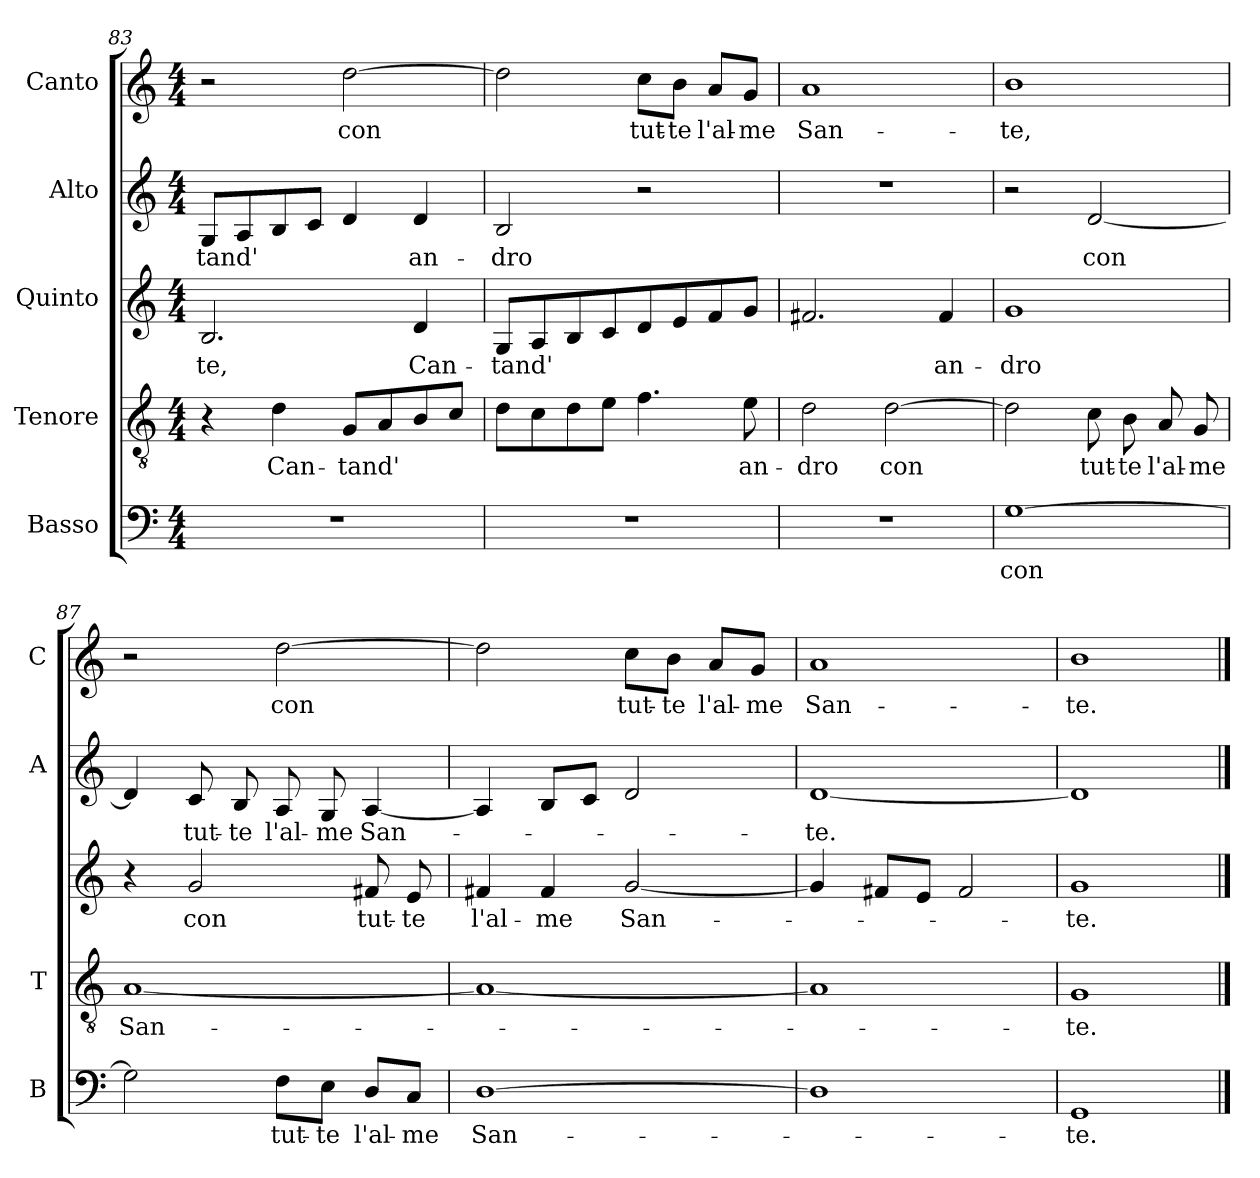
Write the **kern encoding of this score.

**kern	**text	**kern	**text	**kern	**text	**kern	**text	**kern	**text
*part5	*part5	*part4	*part4	*part3	*part3	*part2	*part2	*part1	*part1
*staff5	*staff5	*staff4	*staff4	*staff3	*staff3	*staff2	*staff2	*staff1	*staff1
*I"Basso	*	*I"Tenore	*	*I"Quinto	*	*I"Alto	*	*I"Canto	*
*I'B	*	*I'T	*	*	*	*I'A	*	*I'C	*
*clefF4	*	*clefGv2	*	*clefG2	*	*clefG2	*	*clefG2	*
*k[]	*	*k[]	*	*k[]	*	*k[]	*	*k[]	*
*C:	*	*C:	*	*C:	*	*C:	*	*C:	*
*M4/4	*	*M4/4	*	*M4/4	*	*M4/4	*	*M4/4	*
=83	=83	=83	=83	=83	=83	=83	=83	=83	=83
!	!	!	!	!	!LO:LY:b	!	!LO:LY:b	!	!
1r	.	4r	.	2.B/	-te,	8G/L	-tand'	2r	.
.	.	.	.	.	.	8A/	.	.	.
!	!	!	!LO:LY:b	!	!	!	!	!	!
.	.	4d\	Can-	.	.	8B/	.	.	.
.	.	.	.	.	.	8c/J	.	.	.
!	!	!	!LO:LY:b	!	!	!	!	!	!LO:LY:b
.	.	8G/L	-tand'	.	.	4d/	.	[2dd\	con
.	.	8A/	.	.	.	.	.	.	.
!	!	!	!	!	!LO:LY:b	!	!LO:LY:b	!	!
.	.	8B/	.	4d/	Can-	4d/	an-	.	.
.	.	8c/J	.	.	.	.	.	.	.
=84	=84	=84	=84	=84	=84	=84	=84	=84	=84
!	!	!	!	!	!LO:LY:b	!	!LO:LY:b	!	!
1r	.	8d\L	.	8G/L	-tand'	2B/	-dro	2dd\]	.
.	.	8c\	.	8A/	.	.	.	.	.
.	.	8d\	.	8B/	.	.	.	.	.
.	.	8e\J	.	8c/	.	.	.	.	.
!	!	!	!	!	!	!	!	!	!LO:LY:b
.	.	4.f\	.	8d/	.	2r	.	8cc\L	tut-
!	!	!	!	!	!	!	!	!	!LO:LY:b
.	.	.	.	8e/	.	.	.	8b\J	-te
!	!	!	!	!	!	!	!	!	!LO:LY:b
.	.	.	.	8f/	.	.	.	8a/L	l'al-
!	!	!	!LO:LY:b	!	!	!	!	!	!LO:LY:b
.	.	8e\	an-	8g/J	.	.	.	8g/J	-me
=85	=85	=85	=85	=85	=85	=85	=85	=85	=85
!	!	!	!LO:LY:b	!	!	!	!	!	!LO:LY:b
1r	.	2d\	-dro	2.f#X/	.	1r	.	1a	San-
!	!	!	!LO:LY:b	!	!	!	!	!	!
.	.	[2d\	con	.	.	.	.	.	.
!	!	!	!	!	!LO:LY:b	!	!	!	!
.	.	.	.	4f#/	an-	.	.	.	.
!!LO:LB:g=z
=86	=86	=86	=86	=86	=86	=86	=86	=86	=86
!	!LO:LY:b	!	!	!	!LO:LY:b	!	!	!	!LO:LY:b
[1G	con	2d\]	.	1g	-dro	2r	.	1b	-te,
!	!	!	!LO:LY:b	!	!	!	!LO:LY:b	!	!
.	.	8c\	tut-	.	.	[2d/	con	.	.
!	!	!	!LO:LY:b	!	!	!	!	!	!
.	.	8B\	-te	.	.	.	.	.	.
!	!	!	!LO:LY:b	!	!	!	!	!	!
.	.	8A/	l'al-	.	.	.	.	.	.
!	!	!	!LO:LY:b	!	!	!	!	!	!
.	.	8G/	-me	.	.	.	.	.	.
=87	=87	=87	=87	=87	=87	=87	=87	=87	=87
!	!	!	!LO:LY:b	!	!	!	!	!	!
2G\]	.	[1A	San-	4r	.	4d/]	.	2r	.
!	!	!	!	!	!LO:LY:b	!	!LO:LY:b	!	!
.	.	.	.	2g/	con	8c/	tut-	.	.
!	!	!	!	!	!	!	!LO:LY:b	!	!
.	.	.	.	.	.	8B/	-te	.	.
!	!LO:LY:b	!	!	!	!	!	!LO:LY:b	!	!LO:LY:b
8F\L	tut-	.	.	.	.	8A/	l'al-	[2dd\	con
!	!LO:LY:b	!	!	!	!	!	!LO:LY:b	!	!
8E\J	-te	.	.	.	.	8G/	-me	.	.
!	!LO:LY:b	!	!	!	!LO:LY:b	!	!LO:LY:b	!	!
8D/L	l'al-	.	.	8f#X/	tut-	[4A/	San-	.	.
!	!LO:LY:b	!	!	!	!LO:LY:b	!	!	!	!
8C/J	-me	.	.	8e/	-te	.	.	.	.
=88	=88	=88	=88	=88	=88	=88	=88	=88	=88
!	!LO:LY:b	!	!	!	!LO:LY:b	!	!	!	!
[1D	San-	1A_	.	4f#X/	l'al-	4A/]	.	2dd\]	.
!	!	!	!	!	!LO:LY:b	!	!	!	!
.	.	.	.	4f#/	-me	8B/L	.	.	.
.	.	.	.	.	.	8c/J	.	.	.
!	!	!	!	!	!LO:LY:b	!	!	!	!LO:LY:b
.	.	.	.	[2g/	San-	2d/	.	8cc\L	tut-
!	!	!	!	!	!	!	!	!	!LO:LY:b
.	.	.	.	.	.	.	.	8b\J	-te
!	!	!	!	!	!	!	!	!	!LO:LY:b
.	.	.	.	.	.	.	.	8a/L	l'al-
!	!	!	!	!	!	!	!	!	!LO:LY:b
.	.	.	.	.	.	.	.	8g/J	-me
=89	=89	=89	=89	=89	=89	=89	=89	=89	=89
!	!	!	!	!	!	!	!LO:LY:b	!	!LO:LY:b
1D]	.	1A]	.	4g/]	.	[1d	-te.	1a	San-
.	.	.	.	8f#X/L	.	.	.	.	.
.	.	.	.	8e/J	.	.	.	.	.
.	.	.	.	2f#/	.	.	.	.	.
=90	=90	=90	=90	=90	=90	=90	=90	=90	=90
!	!LO:LY:b	!	!LO:LY:b	!	!LO:LY:b	!	!	!	!LO:LY:b
1GG	-te.	1G	-te.	1g	-te.	1d]	.	1b	-te.
==	==	==	==	==	==	==	==	==	==
*-	*-	*-	*-	*-	*-	*-	*-	*-	*-
